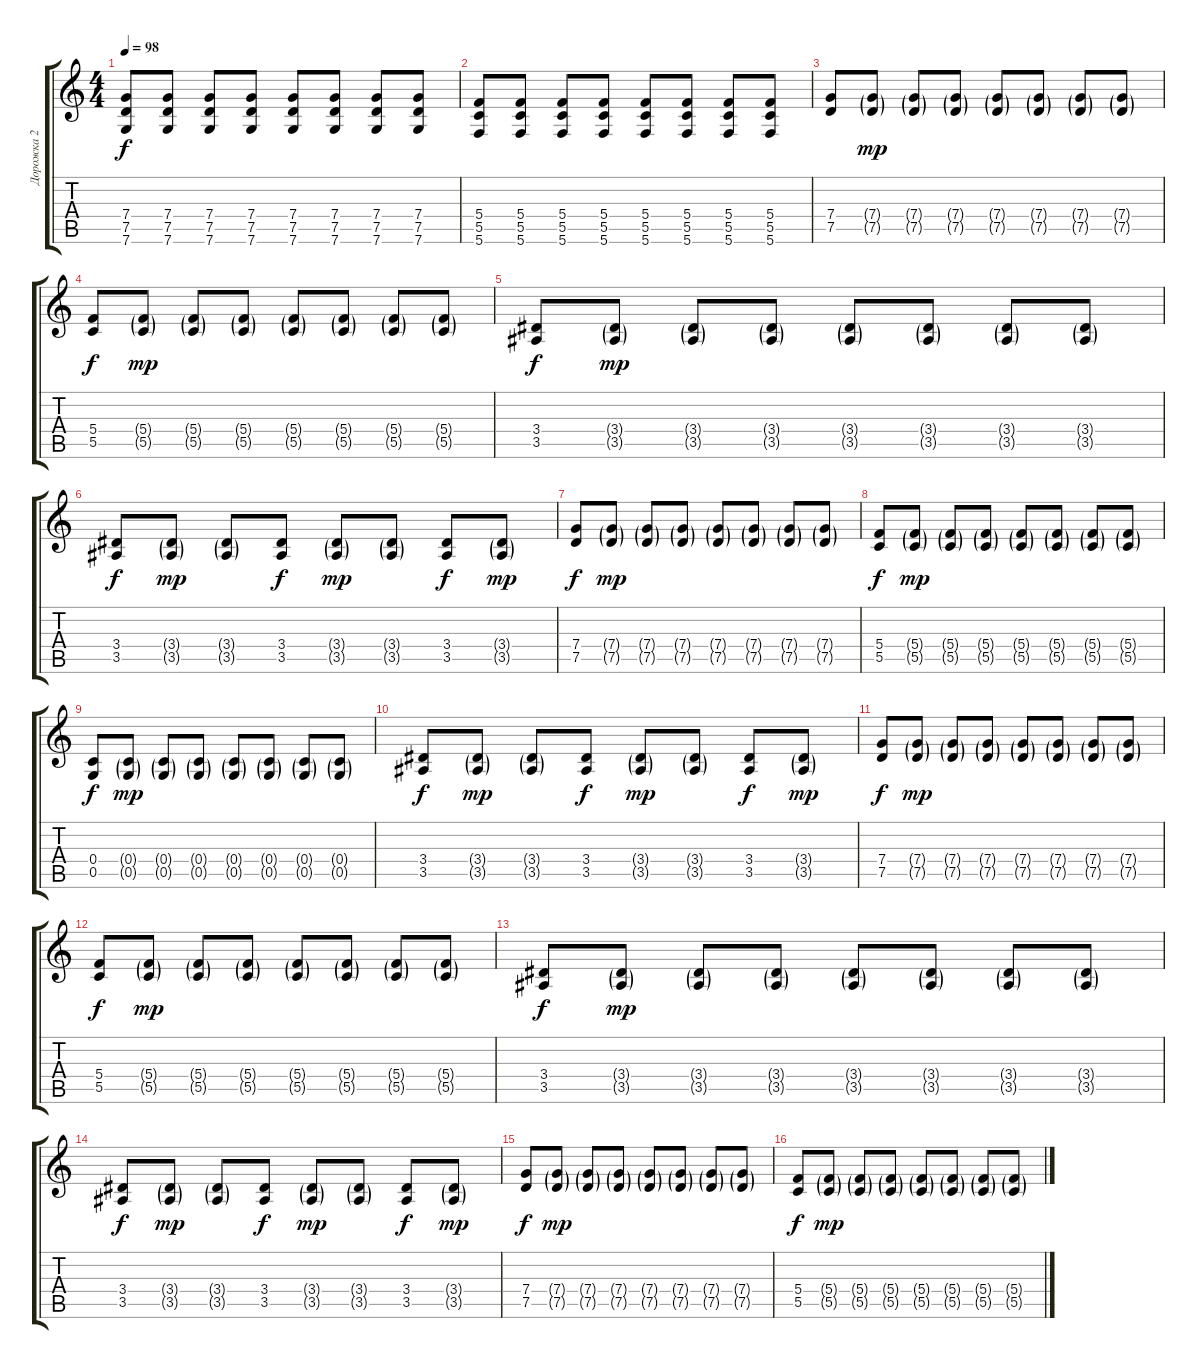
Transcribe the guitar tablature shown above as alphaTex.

\track ("Дорожка 2" "Дорожка 2") {instrument electricguitarclean}
\staff {score tabs}
\tuning (D4 A3 F3 C3 G2 C2) {hide}
\ts (4 4)
\tempo 98
\clef g2
\ks c
(7.4 7.5 7.6).8{dy f} (7.4 7.5 7.6).8 (7.4 7.5 7.6).8 (7.4 7.5 7.6).8 (7.4 7.5 7.6).8 (7.4 7.5 7.6).8 (7.4 7.5 7.6).8 (7.4 7.5 7.6).8 |
(5.4 5.5 5.6).8 (5.4 5.5 5.6).8 (5.4 5.5 5.6).8 (5.4 5.5 5.6).8 (5.4 5.5 5.6).8 (5.4 5.5 5.6).8 (5.4 5.5 5.6).8 (5.4 5.5 5.6).8 |
(7.4 7.5).8{volume 16 instrument electricguitarclean} (7.4{g} 7.5{g}).8{dy mp} (7.4{g} 7.5{g}).8 (7.4{g} 7.5{g}).8 (7.4{g} 7.5{g}).8 (7.4{g} 7.5{g}).8 (7.4{g} 7.5{g}).8 (7.4{g} 7.5{g}).8 |
(5.4 5.5).8{dy f} (5.4{g} 5.5{g}).8{dy mp} (5.4{g} 5.5{g}).8 (5.4{g} 5.5{g}).8 (5.4{g} 5.5{g}).8 (5.4{g} 5.5{g}).8 (5.4{g} 5.5{g}).8 (5.4{g} 5.5{g}).8 |
(3.4 3.5).8{dy f} (3.4{g} 3.5{g}).8{dy mp} (3.4{g} 3.5{g}).8 (3.4{g} 3.5{g}).8 (3.4{g} 3.5{g}).8 (3.4{g} 3.5{g}).8 (3.4{g} 3.5{g}).8 (3.4{g} 3.5{g}).8 |
(3.4 3.5).8{dy f} (3.4{g} 3.5{g}).8{dy mp} (3.4{g} 3.5{g}).8 (3.4 3.5).8{dy f} (3.4{g} 3.5{g}).8{dy mp} (3.4{g} 3.5{g}).8 (3.4 3.5).8{dy f} (3.4{g} 3.5{g}).8{dy mp} |
(7.4 7.5).8{dy f volume 13} (7.4{g} 7.5{g}).8{dy mp} (7.4{g} 7.5{g}).8 (7.4{g} 7.5{g}).8 (7.4{g} 7.5{g}).8 (7.4{g} 7.5{g}).8 (7.4{g} 7.5{g}).8 (7.4{g} 7.5{g}).8 |
(5.4 5.5).8{dy f} (5.4{g} 5.5{g}).8{dy mp} (5.4{g} 5.5{g}).8 (5.4{g} 5.5{g}).8 (5.4{g} 5.5{g}).8 (5.4{g} 5.5{g}).8 (5.4{g} 5.5{g}).8 (5.4{g} 5.5{g}).8 |
(0.4 0.5).8{dy f} (0.4{g} 0.5{g}).8{dy mp} (0.4{g} 0.5{g}).8 (0.4{g} 0.5{g}).8 (0.4{g} 0.5{g}).8 (0.4{g} 0.5{g}).8 (0.4{g} 0.5{g}).8 (0.4{g} 0.5{g}).8 |
(3.4 3.5).8{dy f} (3.4{g} 3.5{g}).8{dy mp} (3.4{g} 3.5{g}).8 (3.4 3.5).8{dy f} (3.4{g} 3.5{g}).8{dy mp} (3.4{g} 3.5{g}).8 (3.4 3.5).8{dy f} (3.4{g} 3.5{g}).8{dy mp} |
(7.4 7.5).8{dy f} (7.4{g} 7.5{g}).8{dy mp} (7.4{g} 7.5{g}).8 (7.4{g} 7.5{g}).8 (7.4{g} 7.5{g}).8 (7.4{g} 7.5{g}).8 (7.4{g} 7.5{g}).8 (7.4{g} 7.5{g}).8 |
(5.4 5.5).8{dy f} (5.4{g} 5.5{g}).8{dy mp} (5.4{g} 5.5{g}).8 (5.4{g} 5.5{g}).8 (5.4{g} 5.5{g}).8 (5.4{g} 5.5{g}).8 (5.4{g} 5.5{g}).8 (5.4{g} 5.5{g}).8 |
(3.4 3.5).8{dy f} (3.4{g} 3.5{g}).8{dy mp} (3.4{g} 3.5{g}).8 (3.4{g} 3.5{g}).8 (3.4{g} 3.5{g}).8 (3.4{g} 3.5{g}).8 (3.4{g} 3.5{g}).8 (3.4{g} 3.5{g}).8 |
(3.4 3.5).8{dy f} (3.4{g} 3.5{g}).8{dy mp} (3.4{g} 3.5{g}).8 (3.4 3.5).8{dy f} (3.4{g} 3.5{g}).8{dy mp} (3.4{g} 3.5{g}).8 (3.4 3.5).8{dy f} (3.4{g} 3.5{g}).8{dy mp} |
(7.4 7.5).8{dy f volume 13} (7.4{g} 7.5{g}).8{dy mp} (7.4{g} 7.5{g}).8 (7.4{g} 7.5{g}).8 (7.4{g} 7.5{g}).8 (7.4{g} 7.5{g}).8 (7.4{g} 7.5{g}).8 (7.4{g} 7.5{g}).8 |
(5.4 5.5).8{dy f} (5.4{g} 5.5{g}).8{dy mp} (5.4{g} 5.5{g}).8 (5.4{g} 5.5{g}).8 (5.4{g} 5.5{g}).8 (5.4{g} 5.5{g}).8 (5.4{g} 5.5{g}).8 (5.4{g} 5.5{g}).8
